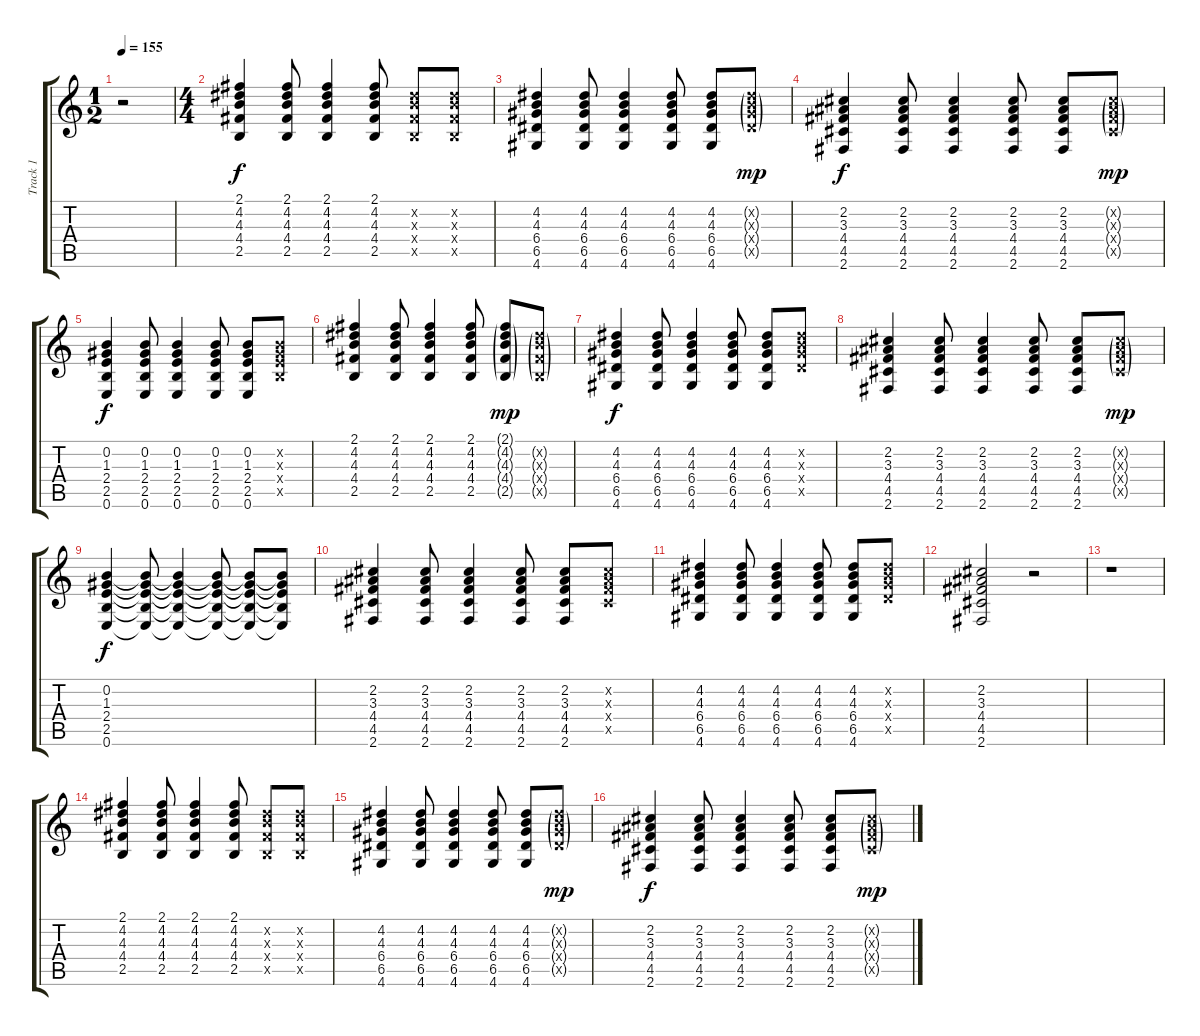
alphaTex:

\track ("Track 1" "Track 1") {instrument electricguitarclean}
\staff {score tabs}
\tuning (E4 B3 G3 D3 A2 E2) {hide}
\ts (1 2)
\tempo 155
\clef g2
\ks c
r.2{dy f instrument electricguitarclean} |
\ts (4 4)
(2.1 4.2 4.3 4.4 2.5).4 (2.1 4.2 4.3 4.4 2.5).8 (2.1 4.2 4.3 4.4 2.5).4 (2.1 4.2 4.3 4.4 2.5).8 (4.2{x} 4.3{x} 4.4{x} 2.5{x}).8 (4.2{x} 4.3{x} 4.4{x} 2.5{x}).8 |
(4.2 4.3 6.4 6.5 4.6).4 (4.2 4.3 6.4 6.5 4.6).8 (4.2 4.3 6.4 6.5 4.6).4 (4.2 4.3 6.4 6.5 4.6).8 (4.2 4.3 6.4 6.5 4.6).8 (4.2{g x} 4.3{g x} 6.4{g x} 6.5{g x}).8{dy mp} |
(2.2 3.3 4.4 4.5 2.6).4{dy f} (2.2 3.3 4.4 4.5 2.6).8 (2.2 3.3 4.4 4.5 2.6).4 (2.2 3.3 4.4 4.5 2.6).8 (2.2 3.3 4.4 4.5 2.6).8 (2.2{g x} 3.3{g x} 4.4{g x} 4.5{g x}).8{dy mp} |
(0.2 1.3 2.4 2.5 0.6).4{dy f} (0.2 1.3 2.4 2.5 0.6).8 (0.2 1.3 2.4 2.5 0.6).4 (0.2 1.3 2.4 2.5 0.6).8 (0.2 1.3 2.4 2.5 0.6).8 (0.2{x} 1.3{x} 2.4{x} 2.5{x}).8 |
(2.1 4.2 4.3 4.4 2.5).4 (2.1 4.2 4.3 4.4 2.5).8 (2.1 4.2 4.3 4.4 2.5).4 (2.1 4.2 4.3 4.4 2.5).8 (2.1{g} 4.2{g} 4.3{g} 4.4{g} 2.5{g}).8{dy mp} (4.2{g x} 4.3{g x} 4.4{g x} 2.5{g x}).8 |
(4.2 4.3 6.4 6.5 4.6).4{dy f} (4.2 4.3 6.4 6.5 4.6).8 (4.2 4.3 6.4 6.5 4.6).4 (4.2 4.3 6.4 6.5 4.6).8 (4.2 4.3 6.4 6.5 4.6).8 (4.2{x} 4.3{x} 6.4{x} 6.5{x}).8 |
(2.2 3.3 4.4 4.5 2.6).4 (2.2 3.3 4.4 4.5 2.6).8 (2.2 3.3 4.4 4.5 2.6).4 (2.2 3.3 4.4 4.5 2.6).8 (2.2 3.3 4.4 4.5 2.6).8 (2.2{g x} 3.3{g x} 4.4{g x} 4.5{g x}).8{dy mp} |
(0.2 1.3 2.4 2.5 0.6).4{dy f} (0.2{t} 1.3{t} 2.4{t} 2.5{t} 0.6{t}).8 (0.2{t} 1.3{t} 2.4{t} 2.5{t} 0.6{t}).4 (0.2{t} 1.3{t} 2.4{t} 2.5{t} 0.6{t}).8 (0.2{t} 1.3{t} 2.4{t} 2.5{t} 0.6{t}).8 (0.2{t} 1.3{t} 2.4{t} 2.5{t} 0.6{t}).8 |
(2.2 3.3 4.4 4.5 2.6).4 (2.2 3.3 4.4 4.5 2.6).8 (2.2 3.3 4.4 4.5 2.6).4 (2.2 3.3 4.4 4.5 2.6).8 (2.2 3.3 4.4 4.5 2.6).8 (2.2{x} 3.3{x} 4.4{x} 4.5{x}).8 |
(4.2 4.3 6.4 6.5 4.6).4 (4.2 4.3 6.4 6.5 4.6).8 (4.2 4.3 6.4 6.5 4.6).4 (4.2 4.3 6.4 6.5 4.6).8 (4.2 4.3 6.4 6.5 4.6).8 (4.2{x} 4.3{x} 6.4{x} 6.5{x}).8 |
(2.2 3.3 4.4 4.5 2.6).2 r.2 |
r.1 |
(2.1 4.2 4.3 4.4 2.5).4{volume 6} (2.1 4.2 4.3 4.4 2.5).8 (2.1 4.2 4.3 4.4 2.5).4 (2.1 4.2 4.3 4.4 2.5).8 (4.2{x} 4.3{x} 4.4{x} 2.5{x}).8 (4.2{x} 4.3{x} 4.4{x} 2.5{x}).8 |
(4.2 4.3 6.4 6.5 4.6).4 (4.2 4.3 6.4 6.5 4.6).8 (4.2 4.3 6.4 6.5 4.6).4 (4.2 4.3 6.4 6.5 4.6).8 (4.2 4.3 6.4 6.5 4.6).8 (4.2{g x} 4.3{g x} 6.4{g x} 6.5{g x}).8{dy mp} |
(2.2 3.3 4.4 4.5 2.6).4{dy f} (2.2 3.3 4.4 4.5 2.6).8 (2.2 3.3 4.4 4.5 2.6).4 (2.2 3.3 4.4 4.5 2.6).8 (2.2 3.3 4.4 4.5 2.6).8 (2.2{g x} 3.3{g x} 4.4{g x} 4.5{g x}).8{dy mp}
